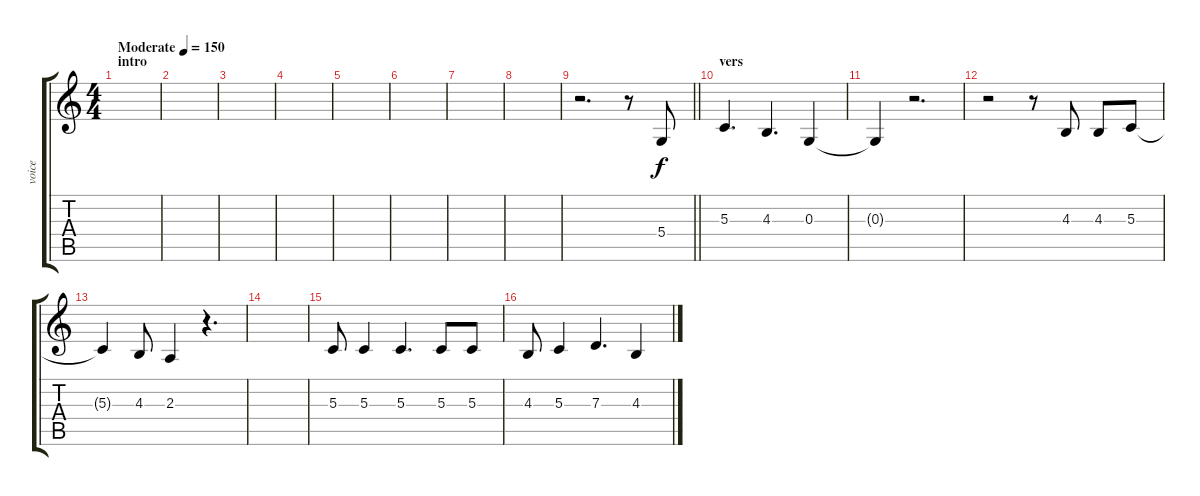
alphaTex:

\track ("voice" "voice") {instrument bassoon}
\staff {score tabs}
\tuning (E4 B3 G3 D3 A2 E2) {hide}
\ts (4 4)
\section ("" "intro")
\tempo (150 "Moderate")
\clef g2
\ks c
|
|
|
|
|
|
|
|
\barLineRight lightlight
r.2{d} r.8 5.4.8 |
\section ("" "vers")
5.3.4{d} 4.3.4{d} 0.3.4 |
0.3{t}.4 r.2{d} |
r.2 r.8 4.3.8 4.3.8 5.3.8 |
5.3{t}.4 4.3.8 2.3.4 r.4{d} |
|
5.3.8 5.3.4 5.3.4{d} 5.3.8 5.3.8 |
4.3.8 5.3.4 7.3.4{d} 4.3.4
